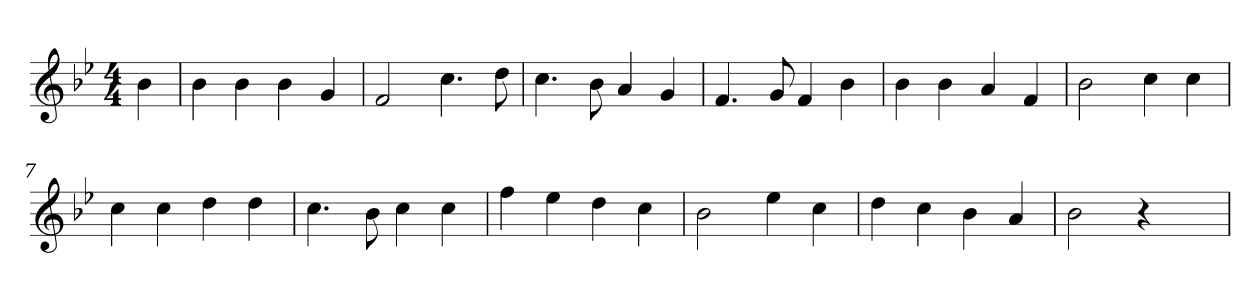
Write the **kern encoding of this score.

**kern
*part1
*staff1
*clefG2
*k[b-e-]
*B-:
*M4/4
=
4b-
=1
4b-
4b-
4b-
4g
=2
2f
4.cc
8dd
=3
4.cc
8b-
4a
4g
=4
4.f
8g
4f
4b-
=5
4b-
4b-
4a
4f
=6
2b-
4cc
4cc
=7
4cc
4cc
4dd
4dd
=8
4.cc
8b-
4cc
4cc
=9
4ff
4ee-
4dd
4cc
=10
2b-
4ee-
4cc
=11
4dd
4cc
4b-
4a
=12
2b-
4r
4ryy
=
*-
